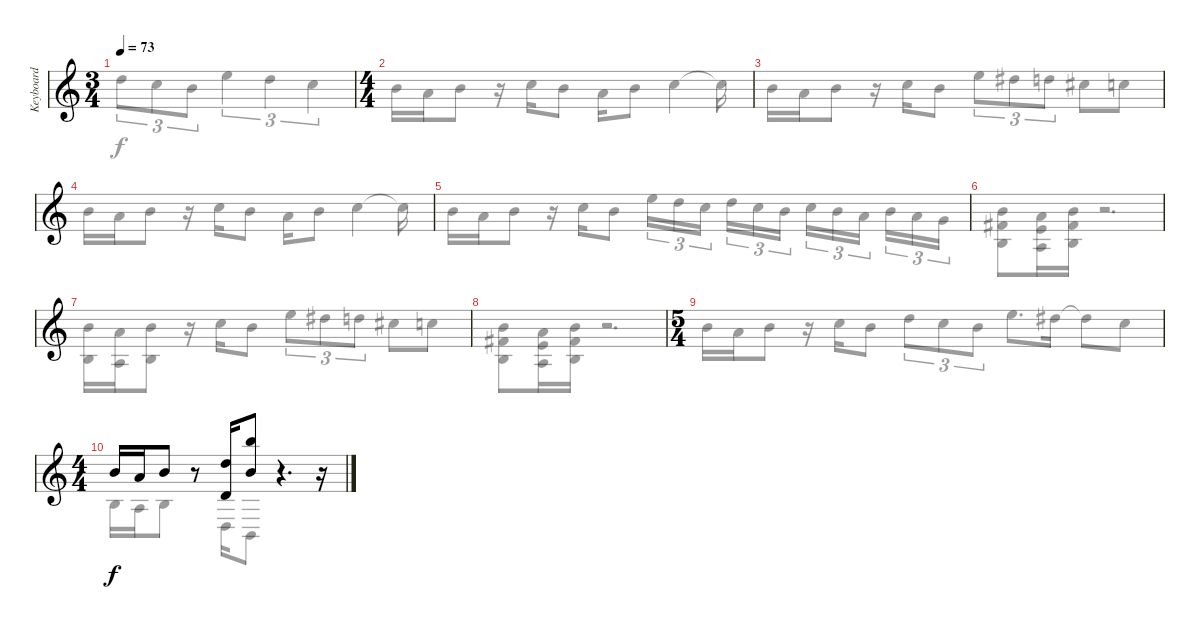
\track ("Keyboard" "Keyboard") {instrument orchestrahit}
\staff {score}
\tuning (E4 B3 G3 D3 A2 E2) {hide}
\voice
\ts (3 4)
\tempo 73
\clef g2
\ks c
|
\ts (4 4)
|
|
|
|
|
|
|
\ts (5 4)
|
\ts (4 4)
7.1.16 5.1.16 7.1.8 r.8 (15.2 7.3).16 (7.1 24.2).8 r.4{d} r.16
\voice
\clef g2
\ottava regular
\simile none
\ks c
10.1.8{tu (3 2) dy f} 8.1.8{tu (3 2)} 7.1.8{tu (3 2)} 12.1.4{tu (3 2)} 10.1.4{tu (3 2)} 8.1.4{tu (3 2)} |
7.1.16 5.1.16 7.1.8 r.16 8.1.16 7.1.8 5.1.16 7.1.8 8.1.4 8.1{t}.16 |
7.1.16 5.1.16 7.1.8 r.16 8.1.16 7.1.8 12.1.8{tu (3 2)} 11.1.8{tu (3 2)} 10.1.8{tu (3 2)} 9.1.8 8.1.8 |
7.1.16 5.1.16 7.1.8 r.16 8.1.16 7.1.8 5.1.16 7.1.8 8.1.4 8.1{t}.16 |
7.1.16 5.1.16 7.1.8 r.16 8.1.16 7.1.8 12.1.16{tu (3 2)} 10.1.16{tu (3 2)} 8.1.16{tu (3 2) beam splitsecondary} 10.1.16{tu (3 2)} 8.1.16{tu (3 2)} 7.1.16{tu (3 2)} 8.1.16{tu (3 2)} 7.1.16{tu (3 2)} 5.1.16{tu (3 2) beam splitsecondary} 7.1.16{tu (3 2)} 5.1.16{tu (3 2)} 3.1.16{tu (3 2)} |
(7.1 0.2 11.3).8 (5.1 5.2 2.3).16 (7.1 0.2 11.3).16 r.2{d} |
(7.1 0.2).16 (5.1 2.3).16 (7.1 0.2).8 r.16 8.1.16 7.1.8 12.1.8{tu (3 2)} 11.1.8{tu (3 2)} 10.1.8{tu (3 2)} 9.1.8 8.1.8 |
(7.1 0.2 11.3).8 (5.1 5.2 2.3).16 (7.1 0.2 11.3).16 r.2{d} |
7.1.16 5.1.16 7.1.8 r.16 8.1.16 7.1.8 10.1.8{tu (3 2)} 8.1.8{tu (3 2)} 7.1.8{tu (3 2)} 12.1.8{d} 11.1.16 11.1{t}.8 8.1.8 |
0.2.16 2.3.16 0.2.8 r.8 0.4.16 2.5.8 r.4{d} r.16
